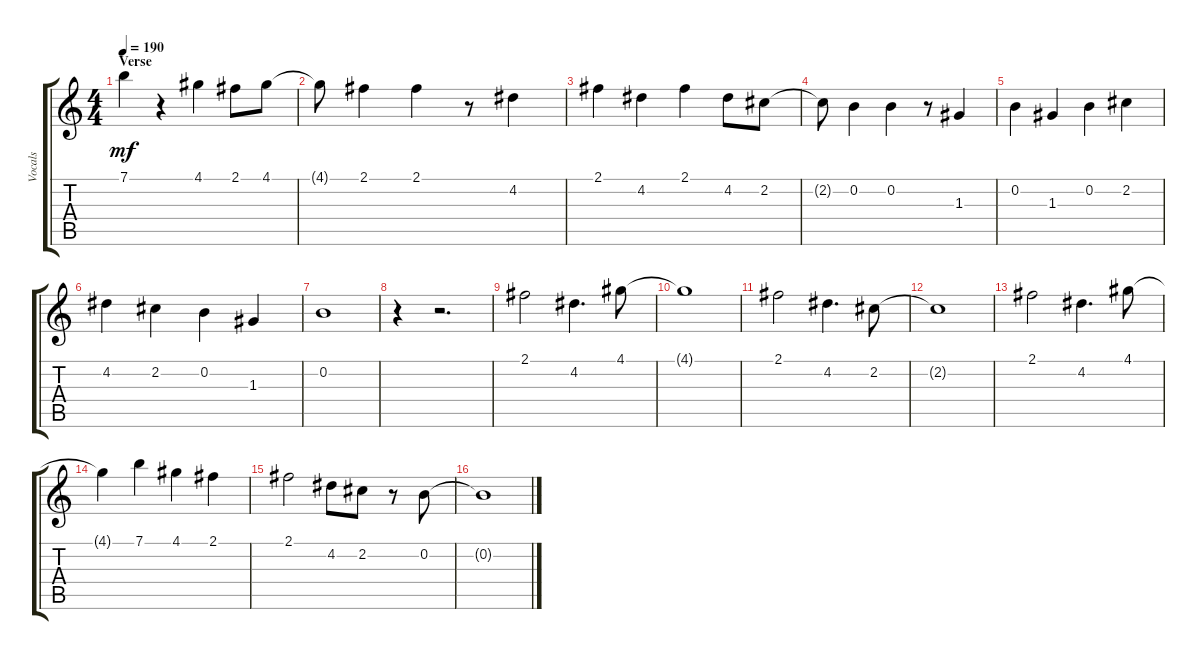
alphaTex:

\track ("Vocals" "Vocals") {instrument acousticguitarnylon}
\staff {score tabs}
\tuning (E4 B3 G3 D3 A2 E2) {hide}
\ts (4 4)
\section ("" "Verse")
\tempo 190
\clef g2
\ks c
7.1.4{dy mf} r.4 4.1.4 2.1.8 4.1.8 |
4.1{t}.8 2.1.4 2.1.4 r.8 4.2.4 |
2.1.4 4.2.4 2.1.4 4.2.8 2.2.8 |
2.2{t}.8 0.2.4 0.2.4 r.8 1.3.4 |
0.2.4 1.3.4 0.2.4 2.2.4 |
4.2.4 2.2.4 0.2.4 1.3.4 |
0.2.1 |
r.4 r.2{d} |
2.1.2 4.2.4{d} 4.1.8 |
4.1{t}.1 |
2.1.2 4.2.4{d} 2.2.8 |
2.2{t}.1 |
2.1.2 4.2.4{d} 4.1.8 |
4.1{t}.4 7.1.4 4.1.4 2.1.4 |
2.1.2 4.2.8 2.2.8 r.8 0.2.8 |
0.2{t}.1
